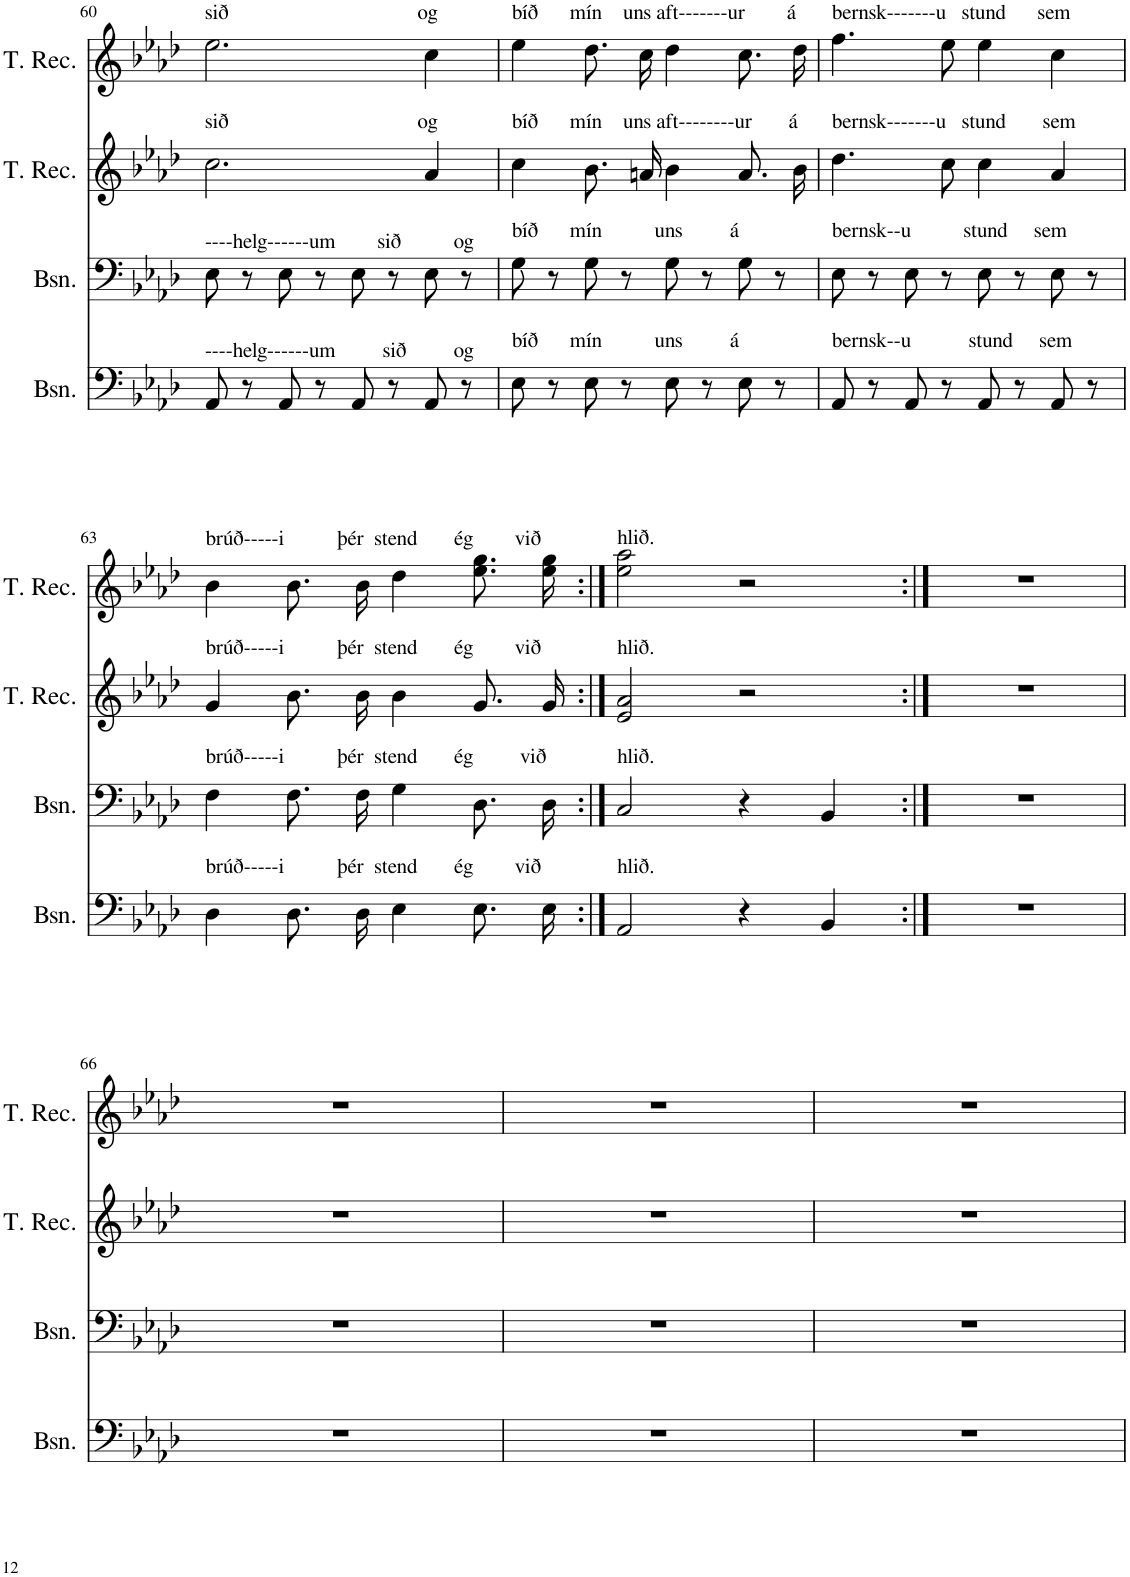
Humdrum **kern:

**kern	**kern	**kern	**kern
*part4	*part3	*part2	*part1
*staff4	*staff3	*staff2	*staff1
*I"Bassoon	*I"Bassoon	*I"Tenor Recorder	*I"Tenor Recorder
*I'Bsn.	*I'Bsn.	*I'T. Rec.	*I'T. Rec.
!!LO:PB:g=z
*clefF4	*clefF4	*clefG2	*clefG2
*k[b-e-a-d-]	*k[b-e-a-d-]	*k[b-e-a-d-]	*k[b-e-a-d-]
*M4/4	*M4/4	*M4/4	*M4/4
=60	=60	=60	=60
!	!	!	!LO:TX:a:t=sið                                    og
!	!	!LO:TX:a:t=sið                                    og	!
!	!LO:TX:a:t=----helg------um        sið          og	!	!
!LO:TX:a:t=----helg------um         sið         og	!	!	!
8AA-/	8E-\	2.cc\	2.ee-\
8r	8r	.	.
8AA-/	8E-\	.	.
8r	8r	.	.
8AA-/	8E-\	.	.
8r	8r	.	.
8AA-/	8E-\	4a-/	4cc\
8r	8r	.	.
=61	=61	=61	=61
!	!	!	!LO:TX:a:t=bíð      mín    uns aft-------ur        á
!	!	!LO:TX:a:t=bíð      mín    uns aft--------ur       á	!
!	!LO:TX:a:t=bíð      mín          uns         á	!	!
!LO:TX:a:t=bíð      mín          uns         á	!	!	!
8E-\	8G\	4cc\	4ee-\
8r	8r	.	.
8E-\	8G\	8.b-/L	8.dd-\L
8r	8r	.	.
.	.	16an/Jk	16cc\Jk
8E-\	8G\	4b-\	4dd-\
8r	8r	.	.
8E-\	8G\	8.a/L	8.cc\L
8r	8r	.	.
.	.	16b-/Jk	16dd-\Jk
=62	=62	=62	=62
!	!	!	!LO:TX:a:t=bernsk-------u   stund      sem
!	!	!LO:TX:a:t=bernsk-------u   stund       sem	!
!	!LO:TX:a:t=bernsk--u          stund     sem	!	!
!LO:TX:a:t=bernsk--u           stund     sem	!	!	!
8AA-/	8E-\	4.dd-\	4.ff\
8r	8r	.	.
8AA-/	8E-\	.	.
8r	8r	8cc\	8ee-\
8AA-/	8E-\	4cc\	4ee-\
8r	8r	.	.
8AA-/	8E-\	4a-/	4cc\
8r	8r	.	.
!!LO:LB:g=z
=63	=63	=63	=63
*k[b-e-a-d-]	*k[b-e-a-d-]	*k[b-e-a-d-]	*k[b-e-a-d-]
!	!	!	!LO:TX:a:t=brúð-----i          þér  stend       ég        við
!	!	!LO:TX:a:t=brúð-----i          þér  stend       ég        við	!
!	!LO:TX:a:t=brúð-----i          þér  stend       ég         við	!	!
!LO:TX:a:t=brúð-----i          þér  stend       ég        við	!	!	!
4D-\	4F\	4g/	4b-\
8.D-\L	8.F\L	8.b-\L	8.b-\L
16D-\Jk	16F\Jk	16b-\Jk	16b-\Jk
4E-\	4G\	4b-\	4dd-\
8.E-\L	8.D-\L	8.g/L	8.ee-\ 8.gg\L
16E-\Jk	16D-\Jk	16g/Jk	16ee-\ 16gg\Jk
=64:|!	=64:|!	=64:|!	=64:|!
!	!	!	!LO:TX:a:t=hlið.
!	!	!LO:TX:a:t=hlið.	!
!	!LO:TX:a:t=hlið.	!	!
!LO:TX:a:t=hlið.	!	!	!
2AA-/	2C/	2e-/ 2a-/	2ee-\ 2aa-\
4r	4r	2r	2r
4BB-/	4BB-/	.	.
=65:|!	=65:|!	=65:|!	=65:|!
1r	1r	1r	1r
!!LO:LB:g=z
=66	=66	=66	=66
1r	1r	1r	1r
=67	=67	=67	=67
1r	1r	1r	1r
=68	=68	=68	=68
1r	1r	1r	1r
=	=	=	=
*-	*-	*-	*-
